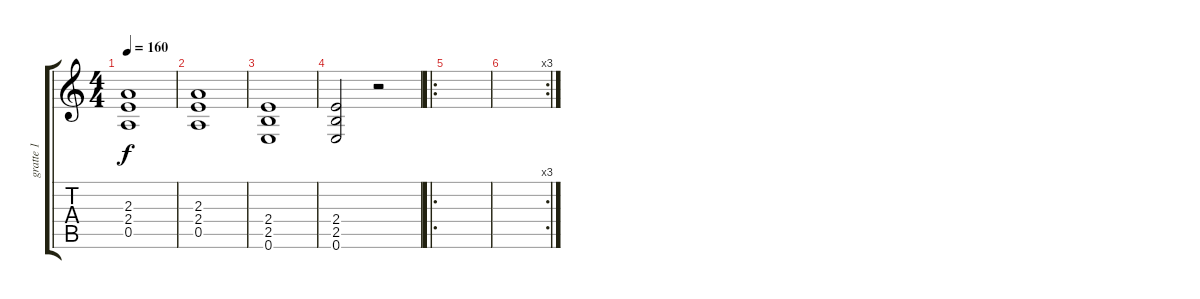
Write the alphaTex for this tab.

\track ("gratte 1" "gratte 1") {instrument distortionguitar}
\staff {score tabs}
\tuning (E4 B3 G3 D3 A2 E2) {hide}
\ts (4 4)
\tempo 160
\clef g2
\ks c
(2.3 2.4 0.5).1{dy f} |
(2.3 2.4 0.5).1 |
(2.4 2.5 0.6).1 |
(2.4 2.5 0.6).2 r.2 |
\ro
|
\rc 3
